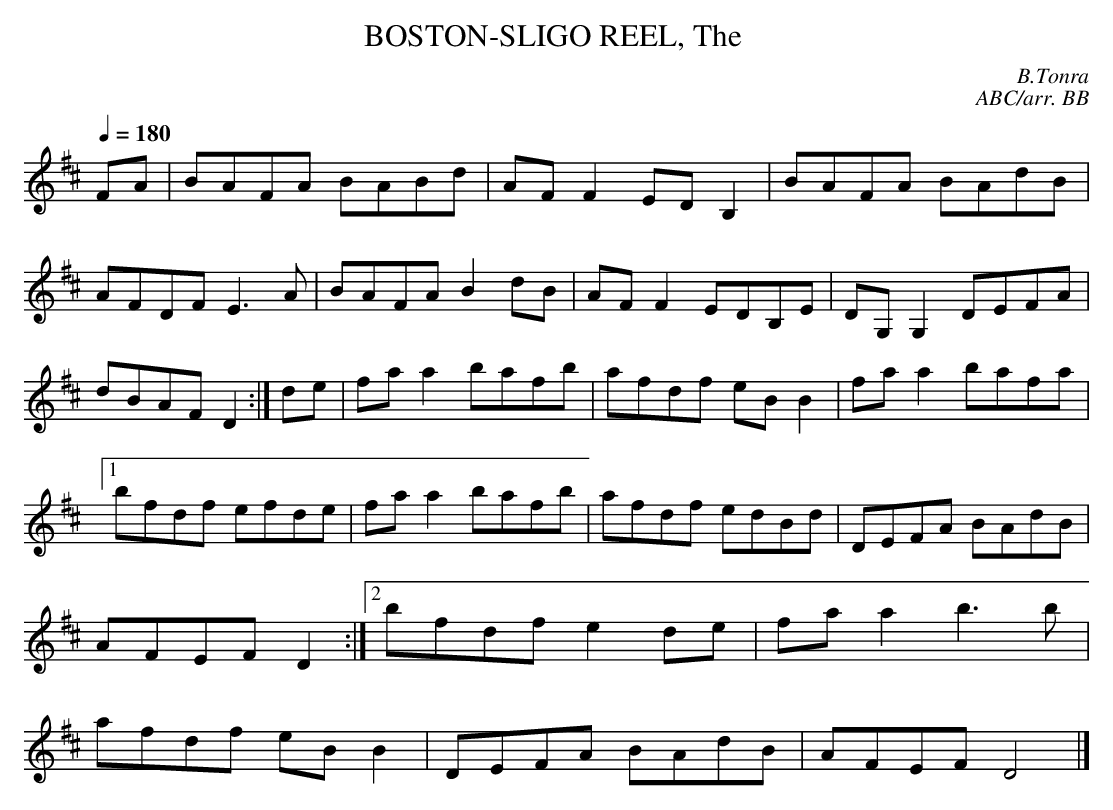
X:1
T:BOSTON-SLIGO REEL, The \
C:B.Tonra\
C:ABC/arr. BB\
Q:1/4=180\
M:C\
K:D\
FA|BAFA BABd|AFF2 ED B,2|BAFA BAdB|AFDF E3A|\
BAFA B2 dB|AFF2 EDB,E|DG,G,2 DEFA|dBAF D2 :|\
de|fa a2 bafb|afdf eB B2|fa a2 bafa|1 bfdf efde|\
fa a2 bafb|afdf edBd|DEFA BAdB|AFEF D2 :|2 bfdf e2de|\
fa a2 b3b|afdf eB B2|DEFA BAdB|AFEF D4|]\
\
\
